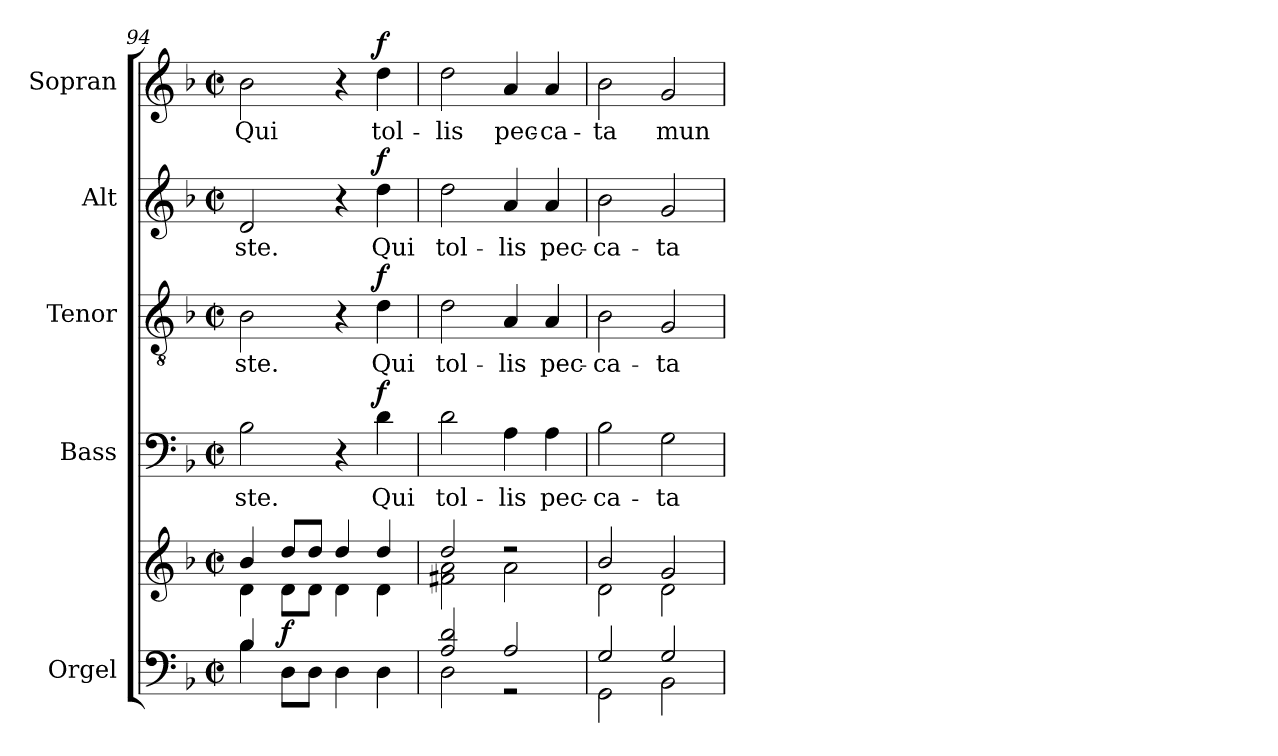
**kern	**kern	**dynam	**kern	**text	**dynam	**kern	**text	**dynam	**kern	**text	**dynam	**kern	**text	**dynam
*part5	*part5	*part5	*part4	*part4	*part4	*part3	*part3	*part3	*part2	*part2	*part2	*part1	*part1	*part1
*staff6	*staff5	*staff5/6	*staff4	*staff4	*staff4	*staff3	*staff3	*staff3	*staff2	*staff2	*staff2	*staff1	*staff1	*staff1
*I"Orgel	*	*	*I"Bass	*	*	*I"Tenor	*	*	*I"Alt	*	*	*I"Sopran	*	*
*I'Org.	*	*	*I'B.	*	*	*I'T.	*	*	*I'A.	*	*	*I'S.	*	*
*clefF4	*clefG2	*	*clefF4	*	*	*clefGv2	*	*	*clefG2	*	*	*clefG2	*	*
*k[b-]	*k[b-]	*	*k[b-]	*	*	*k[b-]	*	*	*k[b-]	*	*	*k[b-]	*	*
*F:	*F:	*	*F:	*	*	*F:	*	*	*F:	*	*	*F:	*	*
*M2/2	*M2/2	*	*M2/2	*	*	*M2/2	*	*	*M2/2	*	*	*M2/2	*	*
*met(c|)	*met(c|)	*	*met(c|)	*	*	*met(c|)	*	*	*met(c|)	*	*	*met(c|)	*	*
=94	=94	=94	=94	=94	=94	=94	=94	=94	=94	=94	=94	=94	=94	=94
*^	*^	*	*	*	*	*	*	*	*	*	*	*	*	*
!	!	!	!	!	!	!LO:LY:b	!	!	!LO:LY:b	!	!	!LO:LY:b	!	!	!LO:LY:b	!
4B-/	4B-\	4b-/	4d\	.	2B-\	-ste.	.	2B-\	-ste.	.	2d/	-ste.	.	2b-\	Qui	.
!	!	!	!	!LO:DY:b	!	!	!	!	!	!	!	!	!	!	!	!
4ryy	8D\L	8dd/L	8d\L	f	.	.	.	.	.	.	.	.	.	.	.	.
.	8D\J	8dd/J	8d\J	.	.	.	.	.	.	.	.	.	.	.	.	.
2ryy	4D\	4dd/	4d\	.	4r	.	.	4r	.	.	4r	.	.	4r	.	.
!	!	!	!	!	!	!LO:LY:b	!LO:DY:a	!	!LO:LY:b	!LO:DY:a	!	!LO:LY:b	!LO:DY:a	!	!LO:LY:b	!LO:DY:a
.	4D\	4dd/	4d\	.	4d\	Qui	f	4d\	Qui	f	4dd\	Qui	f	4dd\	tol-	f
=95	=95	=95	=95	=95	=95	=95	=95	=95	=95	=95	=95	=95	=95	=95	=95	=95
!	!	!	!	!	!	!LO:LY:b	!	!	!LO:LY:b	!	!	!LO:LY:b	!	!	!LO:LY:b	!
2A/ 2d/	2D\	2dd/	2f#X\ 2a\	.	2d\	tol-	.	2d\	tol-	.	2dd\	tol-	.	2dd\	-lis	.
!	!	!	!	!	!	!LO:LY:b	!	!	!LO:LY:b	!	!	!LO:LY:b	!	!	!LO:LY:b	!
2A/	2r	2rdd	2a\	.	4A\	-lis	.	4A/	-lis	.	4a/	-lis	.	4a/	pec-	.
!	!	!	!	!	!	!LO:LY:b	!	!	!LO:LY:b	!	!	!LO:LY:b	!	!	!LO:LY:b	!
.	.	.	.	.	4A\	pec-	.	4A/	pec-	.	4a/	pec-	.	4a/	-ca-	.
=96	=96	=96	=96	=96	=96	=96	=96	=96	=96	=96	=96	=96	=96	=96	=96	=96
!	!	!	!	!	!	!LO:LY:b	!	!	!LO:LY:b	!	!	!LO:LY:b	!	!	!LO:LY:b	!
2G/	2GG\	2b-/	2d\	.	2B-\	-ca-	.	2B-\	-ca-	.	2b-\	-ca-	.	2b-\	-ta	.
!	!	!	!	!	!	!LO:LY:b	!	!	!LO:LY:b	!	!	!LO:LY:b	!	!	!LO:LY:b	!
2G/	2BB-\	2g/	2d\	.	2G\	-ta	.	2G/	-ta	.	2g/	-ta	.	2g/	mun-	.
*v	*v	*	*	*	*	*	*	*	*	*	*	*	*	*	*	*
*	*v	*v	*	*	*	*	*	*	*	*	*	*	*	*	*
=	=	=	=	=	=	=	=	=	=	=	=	=	=	=
*-	*-	*-	*-	*-	*-	*-	*-	*-	*-	*-	*-	*-	*-	*-
